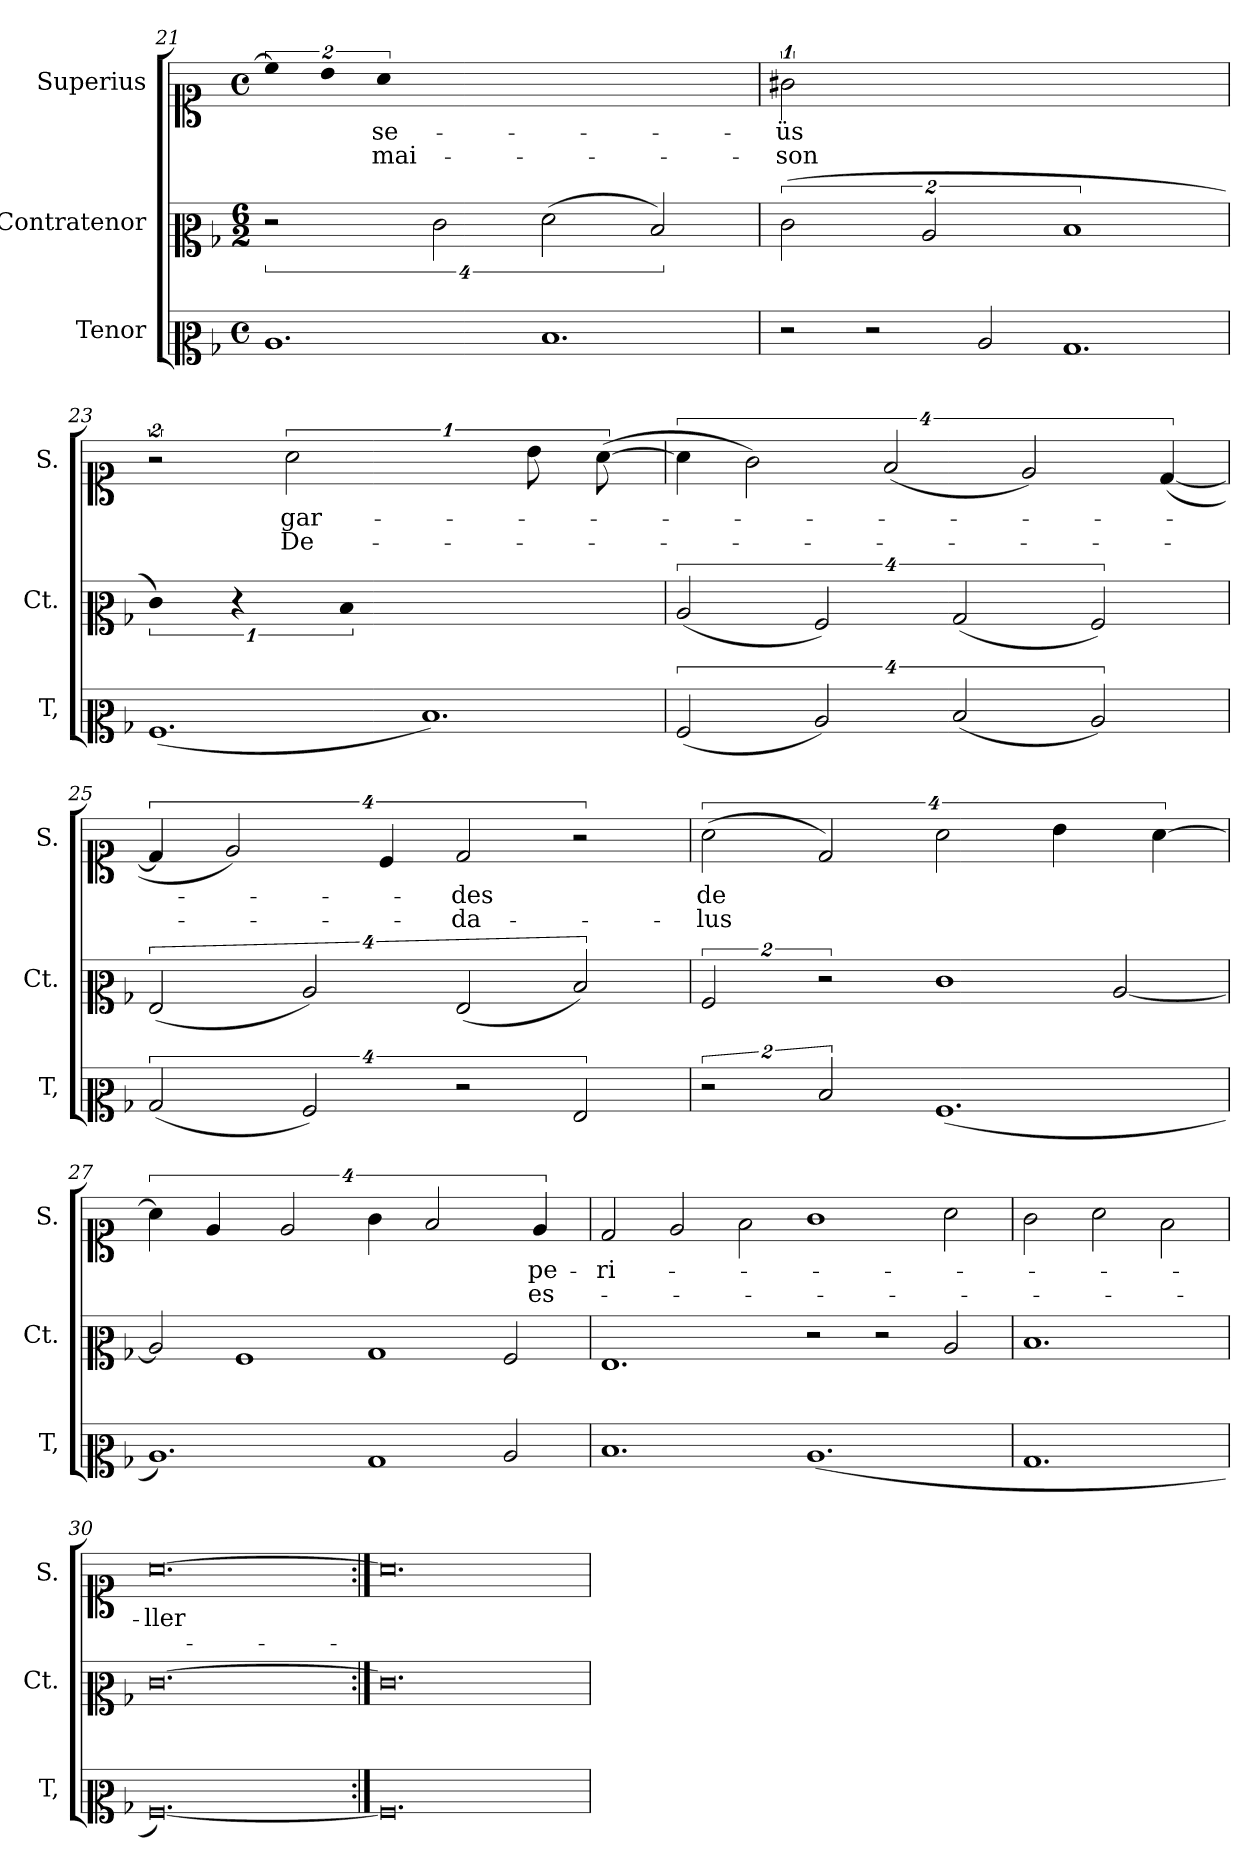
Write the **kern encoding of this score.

**kern	**kern	**kern	**text	**text
*part3	*part2	*part1	*part1	*part1
*staff3	*staff2	*staff1	*staff1	*staff1
*I"Tenor	*I"Contratenor	*I"Superius	*	*
*I'T,	*I'Ct.	*I'S.	*	*
*clefC2	*clefC2	*clefC1	*	*
*k[b-]	*k[b-]	*k[]	*	*
*M6/2	*M6/2	*M6/2	*	*
*met(c)	*	*met(c)	*	*
=21	=21	=21	=21	=21
1.c	4%3r	4%3cc]	.	.
.	4%3e	2%3b	.	.
1.d	(>4%3f	.	.	.
!	!	!	!LO:LY:b	!LO:LY:b
.	4%3d)	4%3a	-se-	mai-
!!LO:LB:g=z
=22	=22	=22	=22	=22
!	!	!	!LO:LY:b	!LO:LY:b
2r	(>4%3e	1%3g#X\	-üs	-son
2r	.	.	.	.
.	4%3c	.	.	.
2c/	.	.	.	.
1.B-	2%3d	.	.	.
=23	=23	=23	=23	=23
(>1.A	2%3e)	4%3r	.	.
!	!	!	!LO:LY:b	!LO:LY:b
.	.	2%3a	gar-	De-
1.d)	4%3r	.	.	.
.	4%3d	8%3b\	.	.
.	.	(>[8%3a	.	.
=24	=24	=24	=24	=24
(<4%3A	(<4%3c	8%3a\]	.	.
.	.	4%3g)	.	.
4%3c)	4%3A)	.	.	.
.	.	(>4%3f	.	.
(>4%3d	(<4%3B-	.	.	.
.	.	4%3e)	.	.
4%3c)	4%3A)	.	.	.
.	.	(<[8%3d	.	.
=25	=25	=25	=25	=25
(<4%3B-	(<4%3G	8%3d/]	.	.
.	.	4%3e)	.	.
4%3A)	4%3c)	.	.	.
.	.	8%3c/	.	.
!	!	!	!LO:LY:b	!LO:LY:b
4%3r	(>4%3G	4%3d	-des	-da-
4%3G	4%3d)	4%3r	.	.
!!LO:PB:g=z
=26	=26	=26	=26	=26
!	!	!	!LO:LY:b	!LO:LY:b
4%3r	4%3A	(>4%3a	de	-lus
4%3d	4%3r	4%3d)	.	.
(<1.A	1e	4%3a	.	.
.	.	8%3b\	.	.
.	[2c	.	.	.
.	.	[8%3a	.	.
=27	=27	=27	=27	=27
1.c)	2c/]	8%3a\]	.	.
.	.	8%3e/	.	.
.	1A	.	.	.
.	.	4%3e	.	.
1B-	1B-	8%3g\	.	.
.	.	4%3f	.	.
2c/	2A/	.	.	.
!	!	!	!LO:LY:b	!LO:LY:b
.	.	8%3e/	pe-	es-
=28	=28	=28	=28	=28
!	!	!	!LO:LY:b	!
1.d	1.G	2d/	-ri-	.
.	.	2e/	.	.
.	.	2f\	.	.
(<1.c	2r	1g	.	.
.	2r	.	.	.
.	2c/	2a\	.	.
=29	=29	=29	=29	=29
1.B-	1.d	2g\	.	.
.	.	2a\	.	.
.	.	2f\	.	.
=30	=30	=30	=30	=30
!	!	!	!LO:LY:b	!
[0.A/)	[0.e\	[0.a\	-ller	.
=31:|!	=31:|!	=31:|!	=31:|!	=31:|!
0.A/]	0.e\]	0.a\]	.	.
=	=	=	=	=
*-	*-	*-	*-	*-
